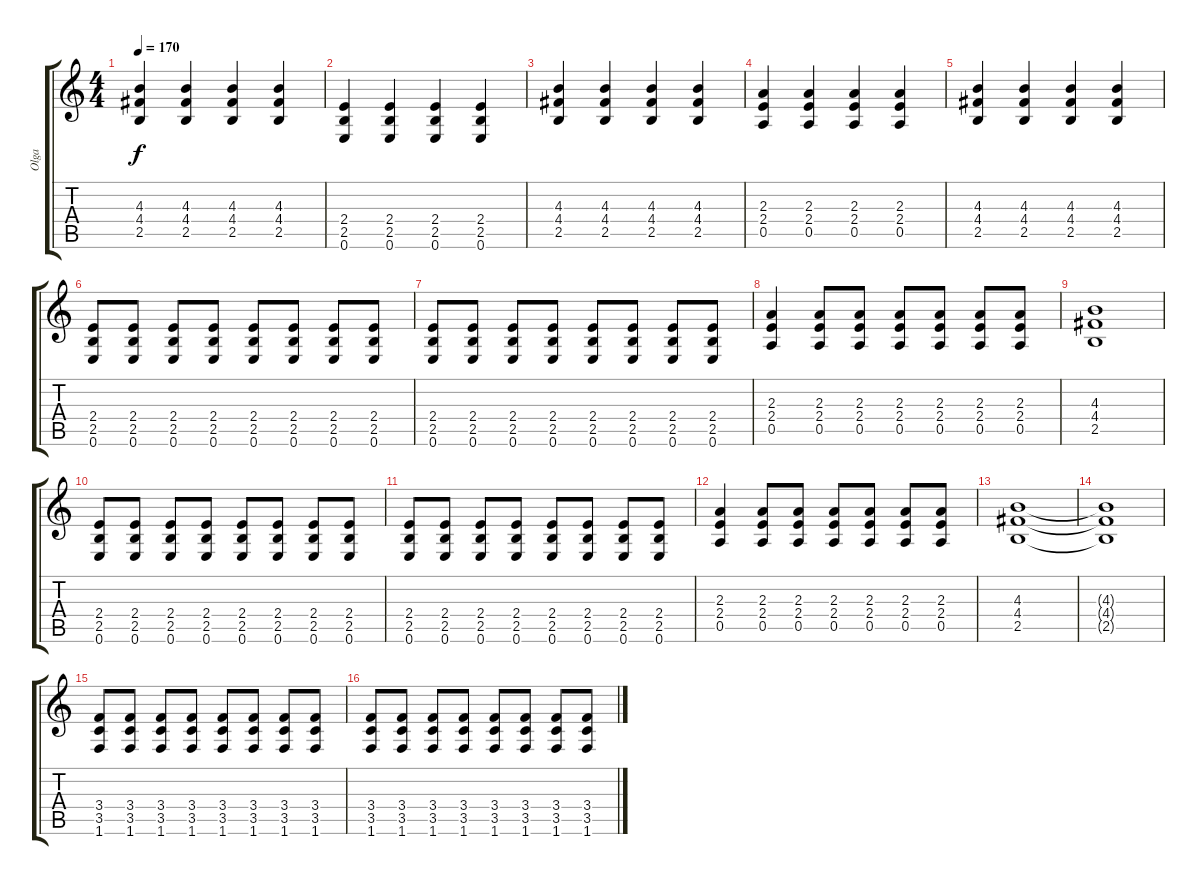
\track ("Olga" "Olga") {instrument overdrivenguitar}
\staff {score tabs}
\tuning (E4 B3 G3 D3 A2 E2) {hide}
\ts (4 4)
\tempo 170
\clef g2
\ks c
(4.3 4.4 2.5).4{dy f} (4.3 4.4 2.5).4 (4.3 4.4 2.5).4 (4.3 4.4 2.5).4 |
(2.4 2.5 0.6).4 (2.4 2.5 0.6).4 (2.4 2.5 0.6).4 (2.4 2.5 0.6).4 |
(4.3 4.4 2.5).4 (4.3 4.4 2.5).4 (4.3 4.4 2.5).4 (4.3 4.4 2.5).4 |
(2.3 2.4 0.5).4 (2.3 2.4 0.5).4 (2.3 2.4 0.5).4 (2.3 2.4 0.5).4 |
(4.3 4.4 2.5).4 (4.3 4.4 2.5).4 (4.3 4.4 2.5).4 (4.3 4.4 2.5).4 |
(2.4 2.5 0.6).8{volume 16 instrument electricguitarmuted} (2.4 2.5 0.6).8 (2.4 2.5 0.6).8 (2.4 2.5 0.6).8 (2.4 2.5 0.6).8 (2.4 2.5 0.6).8 (2.4 2.5 0.6).8 (2.4 2.5 0.6).8 |
(2.4 2.5 0.6).8{volume 16 instrument electricguitarmuted} (2.4 2.5 0.6).8 (2.4 2.5 0.6).8 (2.4 2.5 0.6).8 (2.4 2.5 0.6).8 (2.4 2.5 0.6).8 (2.4 2.5 0.6).8 (2.4 2.5 0.6).8 |
(2.3 2.4 0.5).4{volume 12 instrument overdrivenguitar} (2.3 2.4 0.5).8 (2.3 2.4 0.5).8 (2.3 2.4 0.5).8 (2.3 2.4 0.5).8 (2.3 2.4 0.5).8 (2.3 2.4 0.5).8 |
(4.3 4.4 2.5).1 |
(2.4 2.5 0.6).8{volume 16 instrument electricguitarmuted} (2.4 2.5 0.6).8 (2.4 2.5 0.6).8 (2.4 2.5 0.6).8 (2.4 2.5 0.6).8 (2.4 2.5 0.6).8 (2.4 2.5 0.6).8 (2.4 2.5 0.6).8 |
(2.4 2.5 0.6).8{volume 16 instrument electricguitarmuted} (2.4 2.5 0.6).8 (2.4 2.5 0.6).8 (2.4 2.5 0.6).8 (2.4 2.5 0.6).8 (2.4 2.5 0.6).8 (2.4 2.5 0.6).8 (2.4 2.5 0.6).8 |
(2.3 2.4 0.5).4{volume 12 instrument overdrivenguitar} (2.3 2.4 0.5).8 (2.3 2.4 0.5).8 (2.3 2.4 0.5).8 (2.3 2.4 0.5).8 (2.3 2.4 0.5).8 (2.3 2.4 0.5).8 |
(4.3 4.4 2.5).1 |
(4.3{t} 4.4{t} 2.5{t}).1 |
(3.4 3.5 1.6).8{volume 16 instrument electricguitarmuted} (3.4 3.5 1.6).8 (3.4 3.5 1.6).8 (3.4 3.5 1.6).8 (3.4 3.5 1.6).8 (3.4 3.5 1.6).8 (3.4 3.5 1.6).8 (3.4 3.5 1.6).8 |
(3.4 3.5 1.6).8{volume 16 instrument electricguitarmuted} (3.4 3.5 1.6).8 (3.4 3.5 1.6).8 (3.4 3.5 1.6).8 (3.4 3.5 1.6).8 (3.4 3.5 1.6).8 (3.4 3.5 1.6).8 (3.4 3.5 1.6).8
